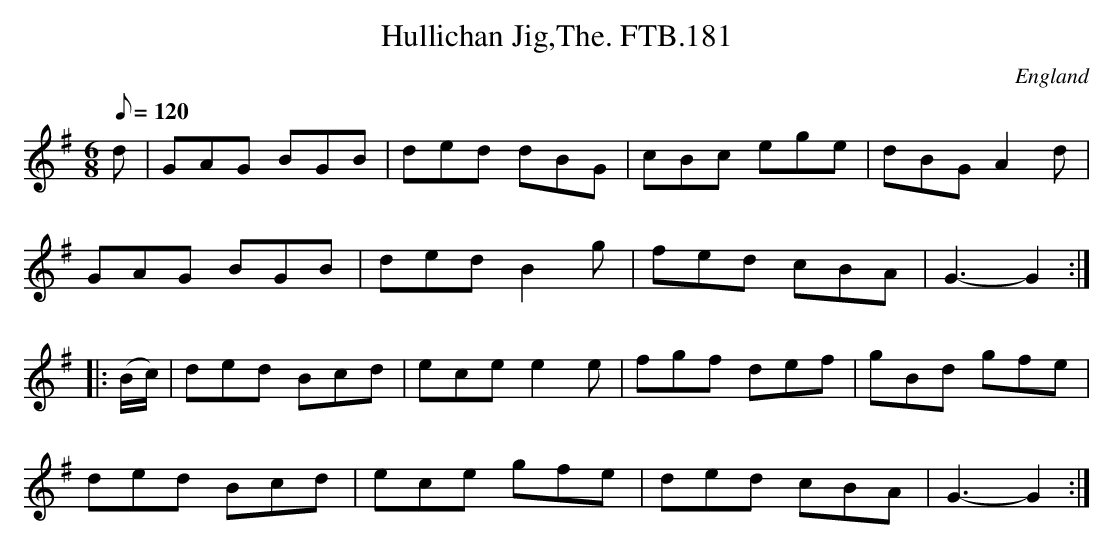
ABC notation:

X:1
T:Hullichan Jig,The. FTB.181
M:6/8
Q:120
O:England
K:G
d|GAG BGB|ded dBG|cBc ege|dBG A2d|
GAG BGB|ded B2g|fed cBA|G3-G2:|
|:(B/c/)|ded Bcd|ece e2e|fgf def|gBd gfe|
ded Bcd|ece gfe|ded cBA|G3-G2:|
